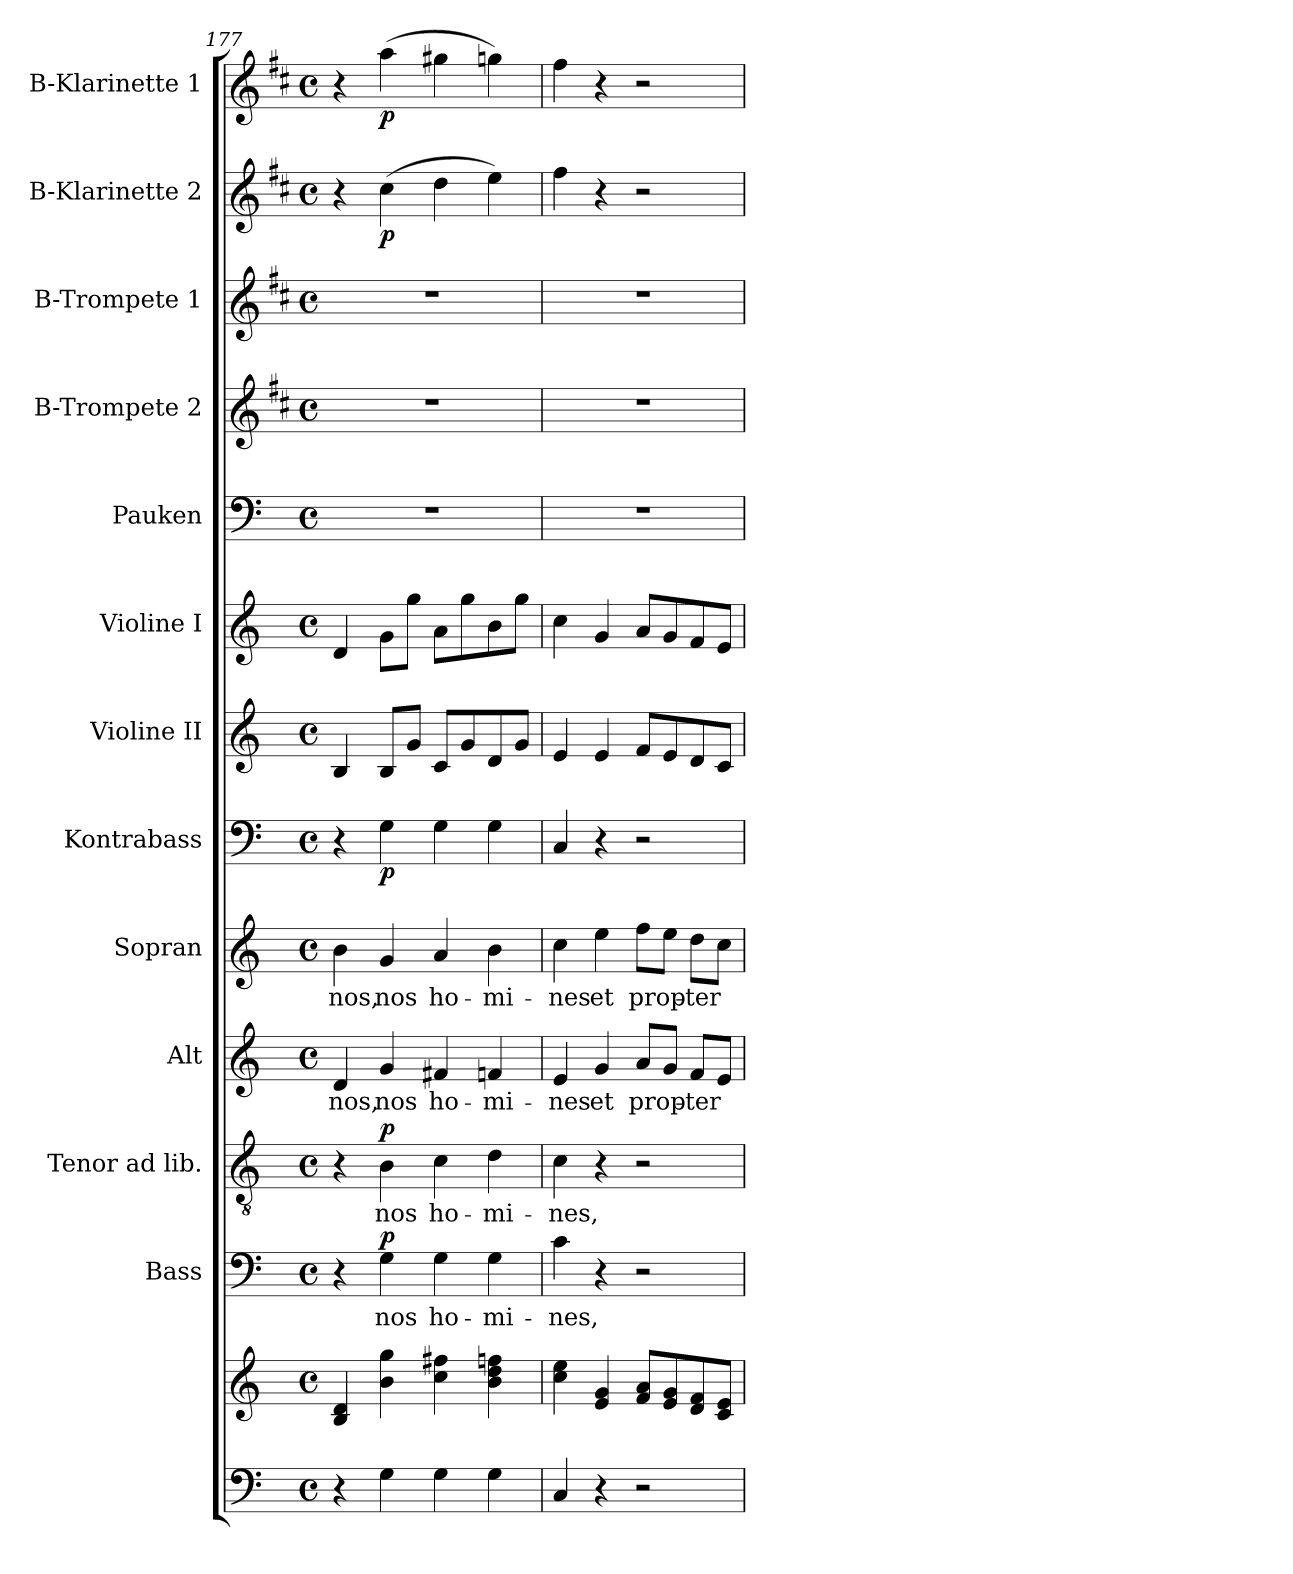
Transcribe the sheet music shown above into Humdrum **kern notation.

**kern	**kern	**kern	**text	**dynam	**kern	**text	**dynam	**kern	**text	**kern	**text	**kern	**dynam	**kern	**kern	**kern	**kern	**kern	**kern	**dynam	**kern	**dynam
*part13	*part13	*part12	*part12	*part12	*part11	*part11	*part11	*part10	*part10	*part9	*part9	*part8	*part8	*part7	*part6	*part5	*part4	*part3	*part2	*part2	*part1	*part1
*staff14	*staff13	*staff12	*staff12	*staff12	*staff11	*staff11	*staff11	*staff10	*staff10	*staff9	*staff9	*staff8	*staff8	*staff7	*staff6	*staff5	*staff4	*staff3	*staff2	*staff2	*staff1	*staff1
*	*	*I"Bass	*	*	*I"Tenor ad lib.	*	*	*I"Alt	*	*I"Sopran	*	*I"Kontrabass	*	*I"Violine II	*I"Violine I	*I"Pauken	*I"B-Trompete 2	*I"B-Trompete 1	*I"B-Klarinette 2	*	*I"B-Klarinette 1	*
*	*	*I'B.	*	*	*I'T.	*	*	*I'A.	*	*I'S.	*	*I'Kb.	*	*I'Vl. II	*I'Vl. I	*I'Pk.	*I'Trp. 2	*I'Trp. 1	*I'B Kl. 2	*	*I'B Kl. 1	*
*clefF4	*clefG2	*clefF4	*	*	*clefGv2	*	*	*clefG2	*	*clefG2	*	*clefF4	*	*clefG2	*clefG2	*clefF4	*clefG2	*clefG2	*clefG2	*	*clefG2	*
*	*	*	*	*	*	*	*	*	*	*	*	*ITrd7c12	*	*	*	*	*ITrd1c2	*ITrd1c2	*ITrd1c2	*	*ITrd1c2	*
*k[]	*k[]	*k[]	*	*	*k[]	*	*	*k[]	*	*k[]	*	*k[]	*	*k[]	*k[]	*k[]	*k[]	*k[]	*k[]	*	*k[]	*
*C:	*C:	*C:	*	*	*C:	*	*	*C:	*	*C:	*	*C:	*	*C:	*C:	*C:	*C:	*C:	*C:	*	*C:	*
*M4/4	*M4/4	*M4/4	*	*	*M4/4	*	*	*M4/4	*	*M4/4	*	*M4/4	*	*M4/4	*M4/4	*M4/4	*M4/4	*M4/4	*M4/4	*	*M4/4	*
*met(c)	*met(c)	*met(c)	*	*	*met(c)	*	*	*met(c)	*	*met(c)	*	*met(c)	*	*met(c)	*met(c)	*met(c)	*met(c)	*met(c)	*met(c)	*	*met(c)	*
=177	=177	=177	=177	=177	=177	=177	=177	=177	=177	=177	=177	=177	=177	=177	=177	=177	=177	=177	=177	=177	=177	=177
!	!	!	!	!	!	!	!	!	!LO:LY:b	!	!LO:LY:b	!	!	!	!	!	!	!	!	!	!	!
4r	4B/ 4d/	4r	.	.	4r	.	.	4d/	nos,	4b\	nos,	4r	.	4B/	4d/	1r	1r	1r	4r	.	4r	.
!	!	!	!LO:LY:b	!LO:DY:a	!	!LO:LY:b	!LO:DY:a	!	!LO:LY:b	!	!LO:LY:b	!	!LO:DY:b	!	!	!	!	!	!	!LO:DY:b	!	!LO:DY:b
4G\	4b\ 4gg\	4G\	nos	p	4B\	nos	p	4g/	nos	4g/	nos	4GG\	p	8B/L	8g\L	.	.	.	(>4b\	p	(>4gg\	p
.	.	.	.	.	.	.	.	.	.	.	.	.	.	8g/J	8gg\J	.	.	.	.	.	.	.
!	!	!	!LO:LY:b	!	!	!LO:LY:b	!	!	!LO:LY:b	!	!LO:LY:b	!	!	!	!	!	!	!	!	!	!	!
4G\	4cc\ 4ff#X\	4G\	ho-	.	4c\	ho-	.	4f#X/	ho-	4a/	ho-	4GG\	.	8c/L	8a\L	.	.	.	4cc\	.	4ff#X\	.
.	.	.	.	.	.	.	.	.	.	.	.	.	.	8g/	8gg\	.	.	.	.	.	.	.
!	!	!	!LO:LY:b	!	!	!LO:LY:b	!	!	!LO:LY:b	!	!LO:LY:b	!	!	!	!	!	!	!	!	!	!	!
4G\	4b\ 4dd\ 4ffn\	4G\	-mi-	.	4d\	-mi-	.	4fn/	-mi-	4b\	-mi-	4GG\	.	8d/	8b\	.	.	.	4dd\)	.	4ffn\)	.
.	.	.	.	.	.	.	.	.	.	.	.	.	.	8g/J	8gg\J	.	.	.	.	.	.	.
=178	=178	=178	=178	=178	=178	=178	=178	=178	=178	=178	=178	=178	=178	=178	=178	=178	=178	=178	=178	=178	=178	=178
!	!	!	!LO:LY:b	!	!	!LO:LY:b	!	!	!LO:LY:b	!	!LO:LY:b	!	!	!	!	!	!	!	!	!	!	!
4C/	4cc\ 4ee\	4c\	-nes,	.	4c\	-nes,	.	4e/	-nes	4cc\	-nes	4CC/	.	4e/	4cc\	1r	1r	1r	4ee\	.	4ee\	.
!	!	!	!	!	!	!	!	!	!LO:LY:b	!	!LO:LY:b	!	!	!	!	!	!	!	!	!	!	!
4r	4e/ 4g/	4r	.	.	4r	.	.	4g/	et	4ee\	et	4r	.	4e/	4g/	.	.	.	4r	.	4r	.
!	!	!	!	!	!	!	!	!	!LO:LY:b	!	!LO:LY:b	!	!	!	!	!	!	!	!	!	!	!
2r	8f/ 8a/L	2r	.	.	2r	.	.	8a/L	prop-	8ff\L	prop-	2r	.	8f/L	8a/L	.	.	.	2r	.	2r	.
.	8e/ 8g/	.	.	.	.	.	.	8g/J	.	8ee\J	.	.	.	8e/	8g/	.	.	.	.	.	.	.
!	!	!	!	!	!	!	!	!	!LO:LY:b	!	!LO:LY:b	!	!	!	!	!	!	!	!	!	!	!
.	8d/ 8f/	.	.	.	.	.	.	8f/L	-ter	8dd\L	-ter	.	.	8d/	8f/	.	.	.	.	.	.	.
.	8c/ 8e/J	.	.	.	.	.	.	8e/J	.	8cc\J	.	.	.	8c/J	8e/J	.	.	.	.	.	.	.
=	=	=	=	=	=	=	=	=	=	=	=	=	=	=	=	=	=	=	=	=	=	=
*-	*-	*-	*-	*-	*-	*-	*-	*-	*-	*-	*-	*-	*-	*-	*-	*-	*-	*-	*-	*-	*-	*-
